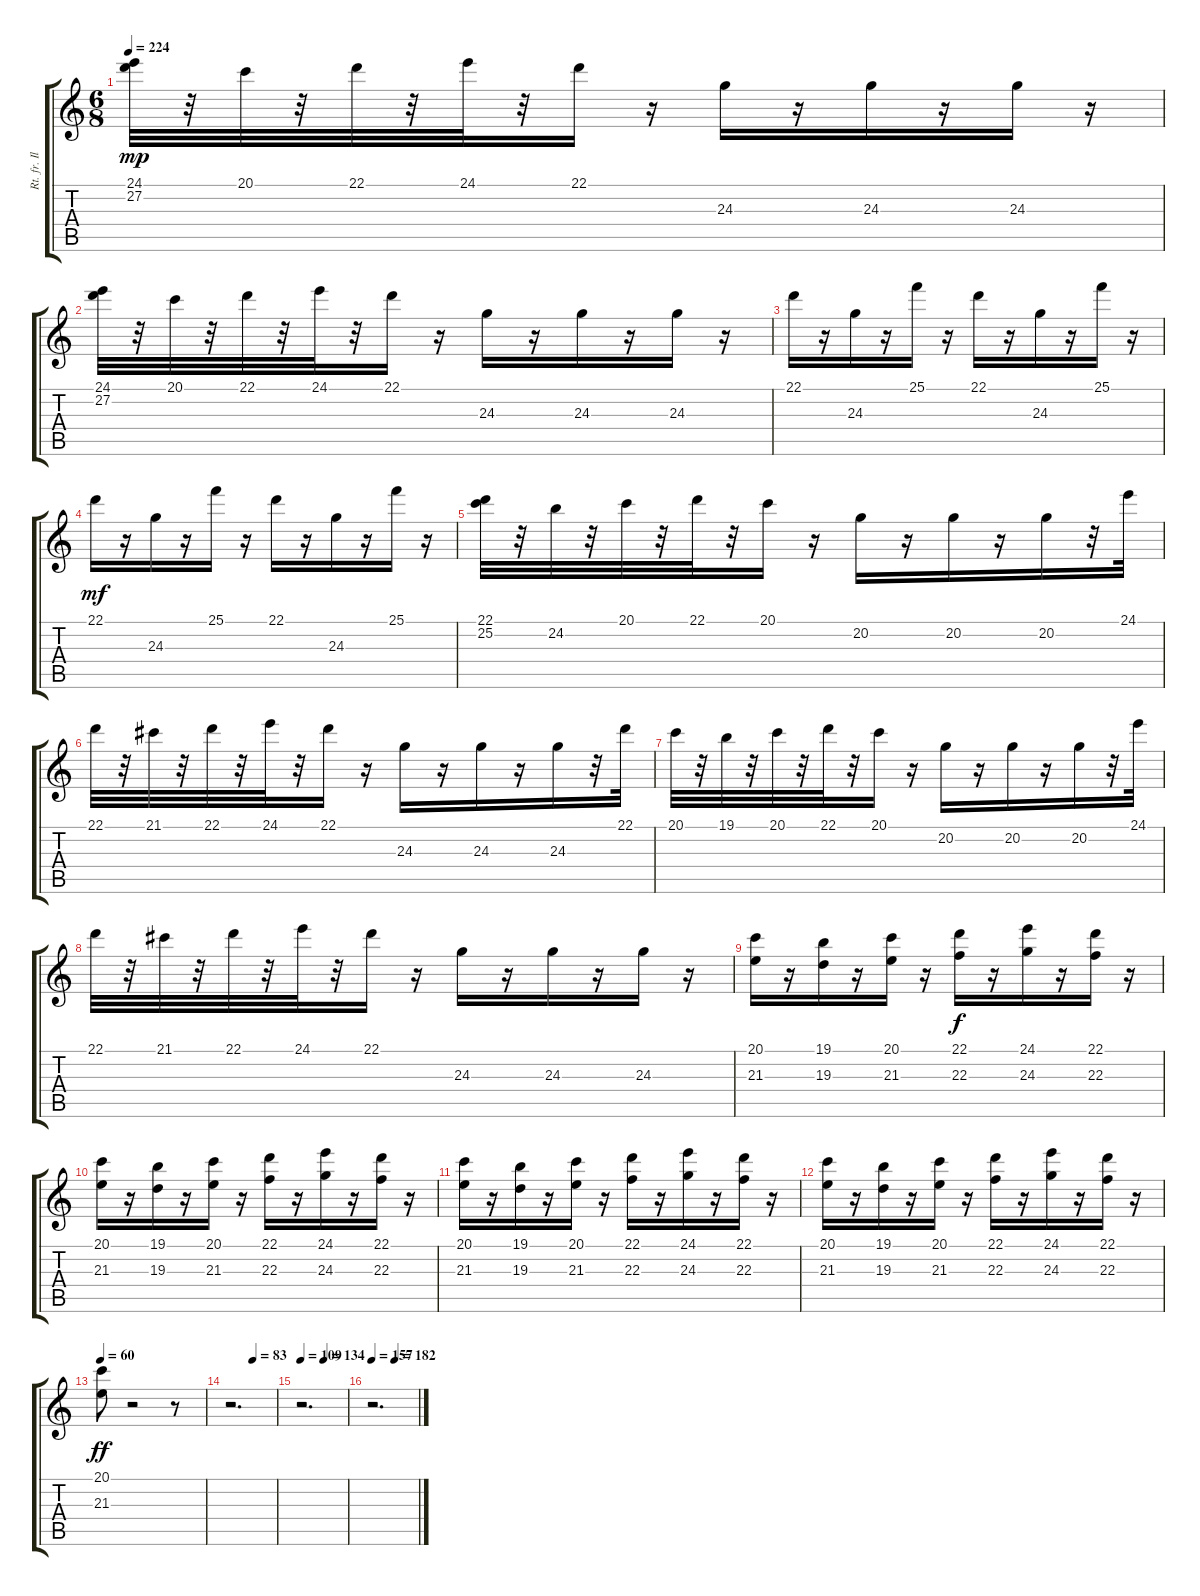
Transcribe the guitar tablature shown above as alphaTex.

\track ("Rt. fr. Il Barbiere di Siviglia" "Rt. fr. Il") {instrument acousticgrandpiano}
\staff {score tabs}
\tuning (E4 B3 G3 D3 A2 E2) {hide}
\ts (6 8)
\tempo 224
\clef g2
\ks c
(24.1 27.2).32{dy mp} r.32 20.1.32 r.32 22.1.32 r.32 24.1.32 r.32 22.1.16 r.16 24.3.16 r.16 24.3.16 r.16 24.3.16 r.16 |
(24.1 27.2).32 r.32 20.1.32 r.32 22.1.32 r.32 24.1.32 r.32 22.1.16 r.16 24.3.16 r.16 24.3.16 r.16 24.3.16 r.16 |
22.1.16 r.16 24.3.16 r.16 25.1.16 r.16 22.1.16 r.16 24.3.16 r.16 25.1.16 r.16 |
22.1.16{dy mf} r.16 24.3.16 r.16 25.1.16 r.16 22.1.16 r.16 24.3.16 r.16 25.1.16 r.16 |
(22.1 25.2).32 r.32 24.2.32 r.32 20.1.32 r.32 22.1.32 r.32 20.1.16 r.16 20.2.16 r.16 20.2.16 r.16 20.2.16 r.32 24.1.32 |
22.1.32 r.32 21.1.32 r.32 22.1.32 r.32 24.1.32 r.32 22.1.16 r.16 24.3.16 r.16 24.3.16 r.16 24.3.16 r.32 22.1.32 |
20.1.32 r.32 19.1.32 r.32 20.1.32 r.32 22.1.32 r.32 20.1.16 r.16 20.2.16 r.16 20.2.16 r.16 20.2.16 r.32 24.1.32 |
22.1.32 r.32 21.1.32 r.32 22.1.32 r.32 24.1.32 r.32 22.1.16 r.16 24.3.16 r.16 24.3.16 r.16 24.3.16 r.16 |
(20.1 21.3).16 r.16 (19.1 19.3).16 r.16 (20.1 21.3).16 r.16 (22.1 22.3).16{dy f} r.16 (24.1 24.3).16 r.16 (22.1 22.3).16 r.16 |
(20.1 21.3).16 r.16 (19.1 19.3).16 r.16 (20.1 21.3).16 r.16 (22.1 22.3).16 r.16 (24.1 24.3).16 r.16 (22.1 22.3).16 r.16 |
(20.1 21.3).16 r.16 (19.1 19.3).16 r.16 (20.1 21.3).16 r.16 (22.1 22.3).16 r.16 (24.1 24.3).16 r.16 (22.1 22.3).16 r.16 |
(20.1 21.3).16 r.16 (19.1 19.3).16 r.16 (20.1 21.3).16 r.16 (22.1 22.3).16 r.16 (24.1 24.3).16 r.16 (22.1 22.3).16 r.16 |
\tempo 60
(20.1 21.3).8{dy ff} r.2 r.8 |
\tempo (83 0.5)
r.2{d} |
\tempo 109
\tempo (134 0.5)
r.2{d} |
\tempo 157
\tempo (182 0.5)
r.2{d}
